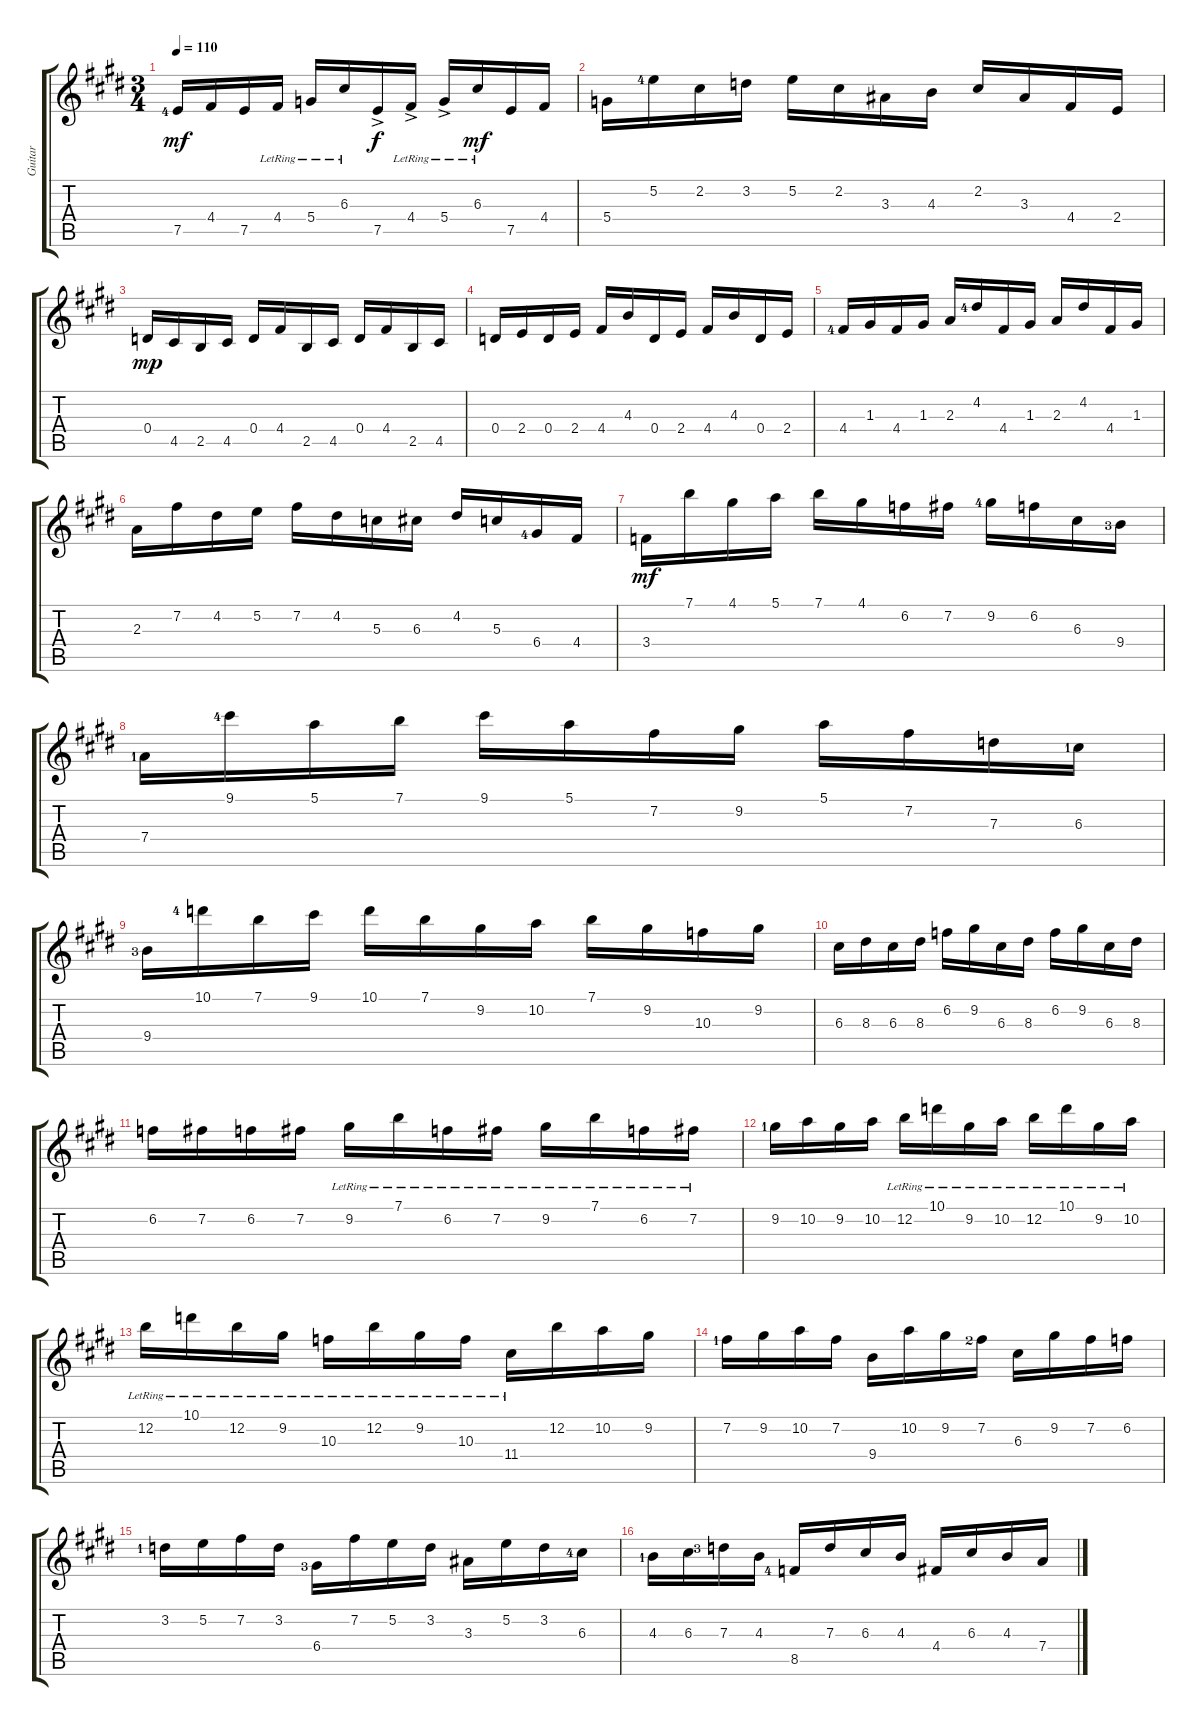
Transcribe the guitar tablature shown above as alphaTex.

\track ("Guitar" "Guitar") {instrument acousticguitarnylon}
\staff {score tabs}
\tuning (E4 B3 G3 D3 A2 E2) {hide}
\ts (3 4)
\tempo 110
\clef g2
\ks e
7.5{lf 5}.16{dy mf} 4.4.16 7.5.16 4.4{lr}.16 5.4{lr}.16 6.3{lr}.16 7.5{ac}.16{dy f} 4.4{ac lr}.16 5.4{ac lr}.16 6.3{lr}.16{dy mf} 7.5.16 4.4.16 |
5.4.16 5.2{lf 5}.16 2.2.16 3.2.16 5.2.16 2.2.16 3.3.16 4.3.16 2.2.16 3.3.16 4.4.16 2.4.16 |
0.4.16{dy mp} 4.5.16 2.5.16 4.5.16 0.4.16 4.4.16 2.5.16 4.5.16 0.4.16 4.4.16 2.5.16 4.5.16 |
0.4.16 2.4.16 0.4.16 2.4.16 4.4.16 4.3.16 0.4.16 2.4.16 4.4.16 4.3.16 0.4.16 2.4.16 |
4.4{lf 5}.16 1.3.16 4.4.16 1.3.16 2.3.16 4.2{lf 5}.16 4.4.16 1.3.16 2.3.16 4.2.16 4.4.16 1.3.16 |
2.3.16 7.2.16 4.2.16 5.2.16 7.2.16 4.2.16 5.3.16 6.3.16 4.2.16 5.3.16 6.4{lf 5}.16 4.4.16 |
3.4.16{dy mf} 7.1.16 4.1.16 5.1.16 7.1.16 4.1.16 6.2.16 7.2.16 9.2{lf 5}.16 6.2.16 6.3.16 9.4{lf 4}.16 |
7.4{lf 2}.16 9.1{lf 5}.16 5.1.16 7.1.16 9.1.16 5.1.16 7.2.16 9.2.16 5.1.16 7.2.16 7.3.16 6.3{lf 2}.16 |
9.4{lf 4}.16 10.1{lf 5}.16 7.1.16 9.1.16 10.1.16 7.1.16 9.2.16 10.2.16 7.1.16 9.2.16 10.3.16 9.2.16 |
6.3.16 8.3.16 6.3.16 8.3.16 6.2.16 9.2.16 6.3.16 8.3.16 6.2.16 9.2.16 6.3.16 8.3.16 |
6.2.16 7.2.16 6.2.16 7.2.16 9.2{lr}.16 7.1{lr}.16 6.2{lr}.16 7.2{lr}.16 9.2{lr}.16 7.1{lr}.16 6.2{lr}.16 7.2{lr}.16 |
9.2{lf 2}.16 10.2.16 9.2.16 10.2.16 12.2{lr}.16 10.1{lr}.16 9.2{lr}.16 10.2{lr}.16 12.2{lr}.16 10.1{lr}.16 9.2{lr}.16 10.2{lr}.16 |
12.2{lr}.16 10.1{lr}.16 12.2{lr}.16 9.2{lr}.16 10.3{lr}.16 12.2{lr}.16 9.2{lr}.16 10.3{lr}.16 11.4{lr}.16 12.2.16 10.2.16 9.2.16 |
7.2{lf 2}.16 9.2.16 10.2.16 7.2.16 9.4.16 10.2.16 9.2.16 7.2{lf 3}.16 6.3.16 9.2.16 7.2.16 6.2.16 |
3.2{lf 2}.16 5.2.16 7.2.16 3.2.16 6.4{lf 4}.16 7.2.16 5.2.16 3.2.16 3.3.16 5.2.16 3.2.16 6.3{lf 5}.16 |
4.3{lf 2}.16 6.3.16 7.3{lf 4}.16 4.3.16 8.5{lf 5}.16 7.3.16 6.3.16 4.3.16 4.4.16 6.3.16 4.3.16 7.4.16
